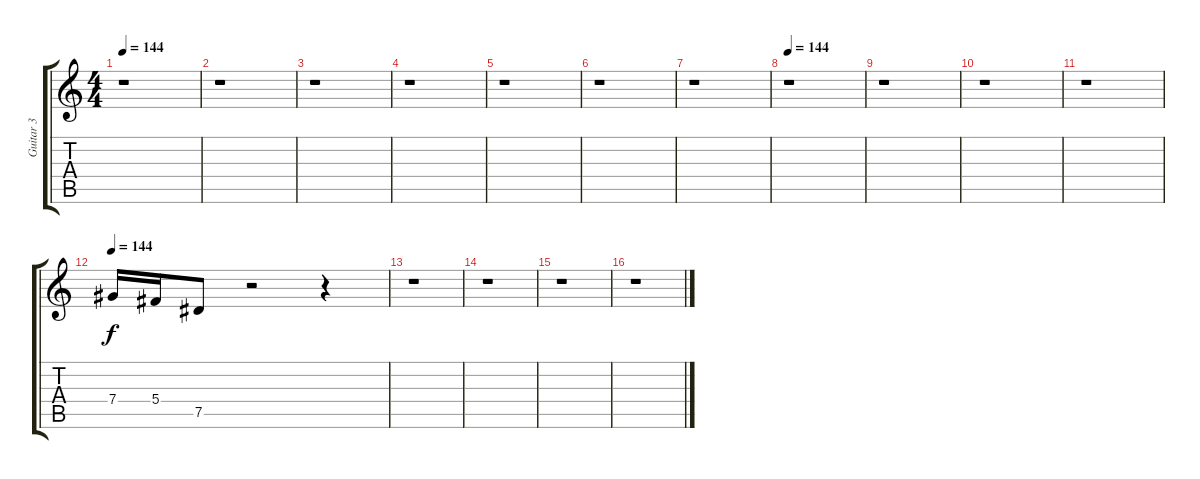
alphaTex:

\track ("Guitar 3" "Guitar 3") {instrument distortionguitar}
\staff {score tabs}
\tuning (Eb4 Bb3 Gb3 Db3 Ab2 Eb2) {hide}
\ts (4 4)
\tempo 144
\clef g2
\ks c
r.1{dy f} |
r.1 |
r.1 |
r.1 |
r.1 |
r.1 |
r.1 |
\tempo 144
r.1 |
r.1 |
r.1 |
r.1 |
\tempo 144
7.4.16 5.4.16 7.5.8 r.2 r.4 |
r.1 |
r.1 |
r.1 |
r.1
